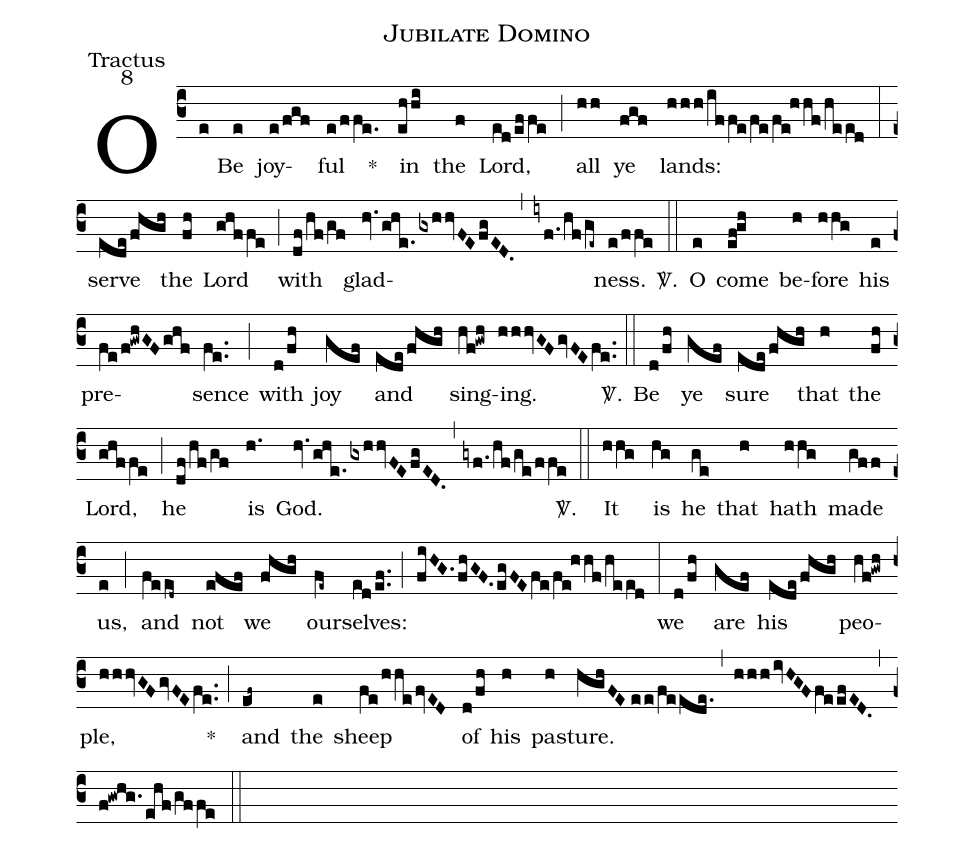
name:Jubilate Domino;
office-part:Tractus;
mode:8;
%%
(c3) O(e) Be(e) joy(e/fgf)ful(e/ffe.) *() in(ehhi) the(f) Lord,(ed/effe) (;) all(hh) ye(fgf) lands:(hhh/iffe/fe/fe!hhf/heed) (:) serve(ede/fhgh) the(fh) Lord(ghffe) (;) with(df/hf/gf) glad(hv.1ghe./gxhhvFE/fgED.0,iyf.1/hf/ge~)ness.(e/ffe) <sp>V/</sp>.(::) O(e) come(ef!gh) be(h)fore(hhg) his(e) pre(fe/f!gwhGF/ghf)sence(fe..) (;) with(d/fh) joy(gef) and(ede/fhgh) sing(hf!gwh)ing.(hhhvGF/gvFE/fe..) <sp>V/</sp>.(::) Be(d/fh) ye(gef) sure(ede/fhgh) that(h) the(fh) Lord,(ghffe) (;) he(df/hf/gf) is(h.1) God.(hv.1ghe./gxhhvFE/fgED.0) (,) (gyf.1/hf/ge/ffe) <sp>V/</sp>.(::) It(hhg) is(hg) he(ge) that(h) hath(hhg) made(gff) us,(e) (;) and(feed~) not(efef) we(fhgh) our(fe~)selves:(ed/ef..) (;) (fiHG./fhGF.0/egFE/fe/fe!hhf/heed) (:) we(d/fh) are(gef) his(ede/fhgh) peo(hf!gwh)ple,(hhhvGF/gvFE/fe..) *(;) and(ef~) the(e) sheep(fe/hhe/fvED) of(d/fh) his(h) pas(h)ture.(hghFE//ee/feede.) (,) (hhh/ivHGF/feefED.0) (,) (f!gwhg./ehf/gffe) (::)
